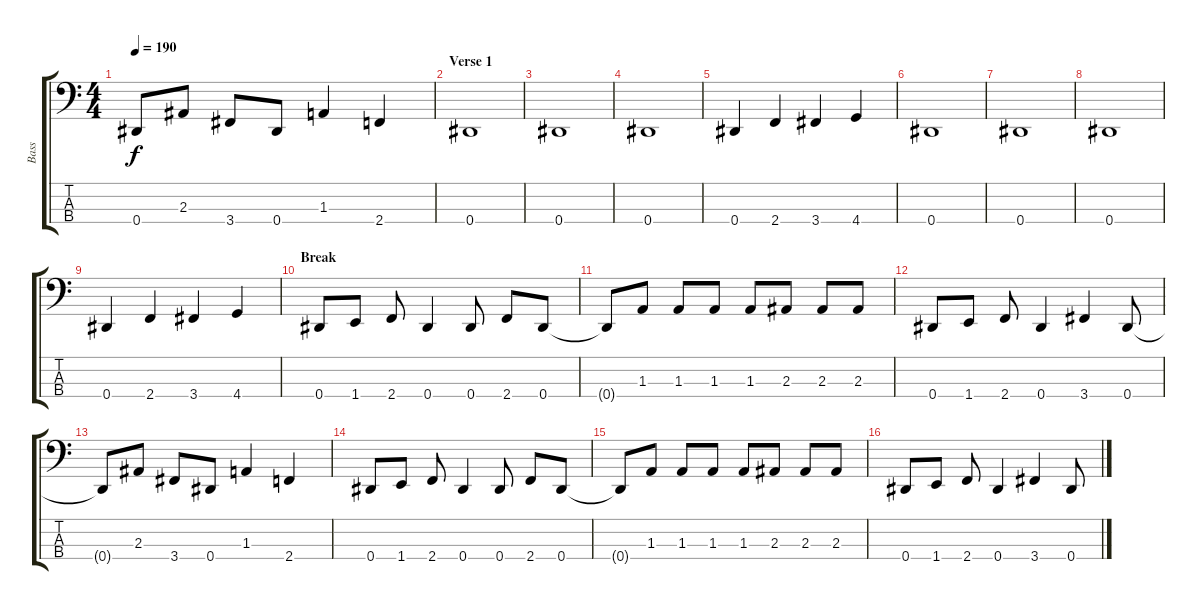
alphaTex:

\track ("Bass" "Bass") {instrument electricbasspick}
\staff {score tabs}
\tuning (Gb2 Db2 Ab1 Eb1) {hide}
\ts (4 4)
\tempo 190
\clef f4
\ks c
0.4{t}.8{dy f} 2.3.8 3.4.8 0.4.8 1.3.4 2.4.4 |
\section ("" "Verse 1")
0.4.1 |
0.4.1 |
0.4.1 |
0.4.4 2.4.4 3.4.4 4.4.4 |
0.4.1 |
0.4.1 |
0.4.1 |
0.4.4 2.4.4 3.4.4 4.4.4 |
\section ("" "Break")
0.4.8 1.4.8 2.4.8 0.4.4 0.4.8 2.4.8 0.4.8 |
0.4{t}.8 1.3.8 1.3.8 1.3.8 1.3.8 2.3.8 2.3.8 2.3.8 |
0.4.8 1.4.8 2.4.8 0.4.4 3.4.4 0.4.8 |
0.4{t}.8 2.3.8 3.4.8 0.4.8 1.3.4 2.4.4 |
0.4.8 1.4.8 2.4.8 0.4.4 0.4.8 2.4.8 0.4.8 |
0.4{t}.8 1.3.8 1.3.8 1.3.8 1.3.8 2.3.8 2.3.8 2.3.8 |
0.4.8 1.4.8 2.4.8 0.4.4 3.4.4 0.4.8
